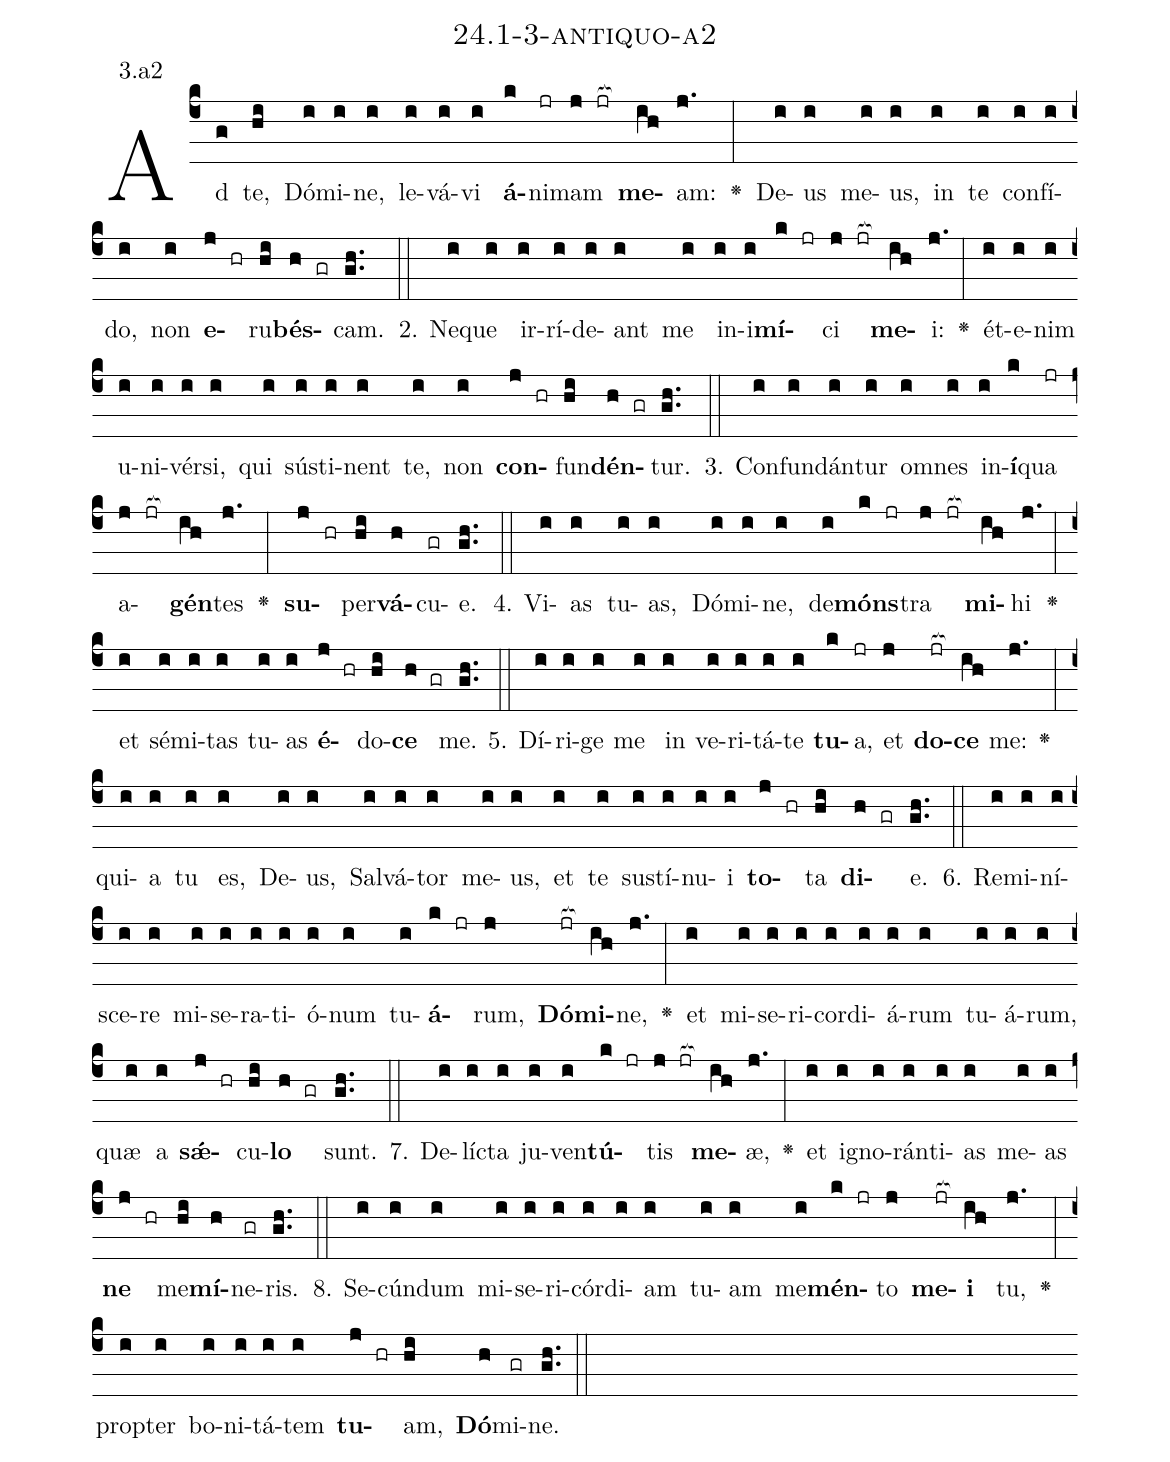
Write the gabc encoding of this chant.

name: 24.1-3-antiquo-a2;
annotation: 3.a2;
%%
(c4)Ad(g) te,(hi) Dó(i)mi(i)ne,(i) le(i)vá(i)vi(i) <b>á</b>(k)ni(jr)mam(j jr[ocb:1{]) <b>me</b>(ih[ocb:0}])am:(j.) <v>\greheightstar</v>(:) De(i)us(i) me(i)us,(i) in(i) te(i) con(i)fí(i)do,(i) non(i) <b>e</b>(j hr)ru(hi)<b>bés</b>(h gr)cam.(gh..) (::)
2. Ne(i)que(i) ir(i)rí(i)de(i)ant(i) me(i) in(i)i(i)<b>mí</b>(k jr)ci(j jr[ocb:1{]) <b>me</b>(ih[ocb:0}])i:(j.) <v>\greheightstar</v>(:) ét(i)e(i)nim(i) u(i)ni(i)vér(i)si,(i) qui(i) sús(i)ti(i)nent(i) te,(i) non(i) <b>con</b>(j hr)fun(hi)<b>dén</b>(h gr)tur.(gh..) (::)
3. Con(i)fun(i)dán(i)tur(i) om(i)nes(i) in(i)<b>í</b>(k)qua(jr) a(j jr[ocb:1{])<b>gén</b>(ih[ocb:0}])tes(j.) <v>\greheightstar</v>(:) <b>su</b>(j hr)per(hi)<b>vá</b>(h)cu(gr)e.(gh..) (::)
4. Vi(i)as(i) tu(i)as,(i) Dó(i)mi(i)ne,(i) de(i)<b>móns</b>(k jr)tra(j jr[ocb:1{]) <b>mi</b>(ih[ocb:0}])hi(j.) <v>\greheightstar</v>(:) et(i) sé(i)mi(i)tas(i) tu(i)as(i) <b>é</b>(j hr)do(hi)<b>ce</b>(h gr) me.(gh..) (::)
5. Dí(i)ri(i)ge(i) me(i) in(i) ve(i)ri(i)tá(i)te(i) <b>tu</b>(k)a,(jr) et(j) <b>do</b>(jr[ocb:1{])<b>ce</b>(ih[ocb:0}]) me:(j.) <v>\greheightstar</v>(:) qui(i)a(i) tu(i) es,(i) De(i)us,(i) Sal(i)vá(i)tor(i) me(i)us,(i) et(i) te(i) sus(i)tí(i)nu(i)i(i) <b>to</b>(j hr)ta(hi) <b>di</b>(h gr)e.(gh..) (::)
6. Re(i)mi(i)ní(i)sce(i)re(i) mi(i)se(i)ra(i)ti(i)ó(i)num(i) tu(i)<b>á</b>(k jr)rum,(j) <b>Dó</b>(jr[ocb:1{])<b>mi</b>(ih[ocb:0}])ne,(j.) <v>\greheightstar</v>(:) et(i) mi(i)se(i)ri(i)cor(i)di(i)á(i)rum(i) tu(i)á(i)rum,(i) quæ(i) a(i) <b>sǽ</b>(j hr)cu(hi)<b>lo</b>(h gr) sunt.(gh..) (::)
7. De(i)líc(i)ta(i) ju(i)ven(i)<b>tú</b>(k jr)tis(j jr[ocb:1{]) <b>me</b>(ih[ocb:0}])æ,(j.) <v>\greheightstar</v>(:) et(i) i(i)gno(i)rán(i)ti(i)as(i) me(i)as(i) <b>ne</b>(j hr) me(hi)<b>mí</b>(h)ne(gr)ris.(gh..) (::)
8. Se(i)cún(i)dum(i) mi(i)se(i)ri(i)cór(i)di(i)am(i) tu(i)am(i) me(i)<b>mén</b>(k jr)to(j) <b>me</b>(jr[ocb:1{])<b>i</b>(ih[ocb:0}]) tu,(j.) <v>\greheightstar</v>(:) prop(i)ter(i) bo(i)ni(i)tá(i)tem(i) <b>tu</b>(j hr)am,(hi) <b>Dó</b>(h)mi(gr)ne.(gh..) (::)
